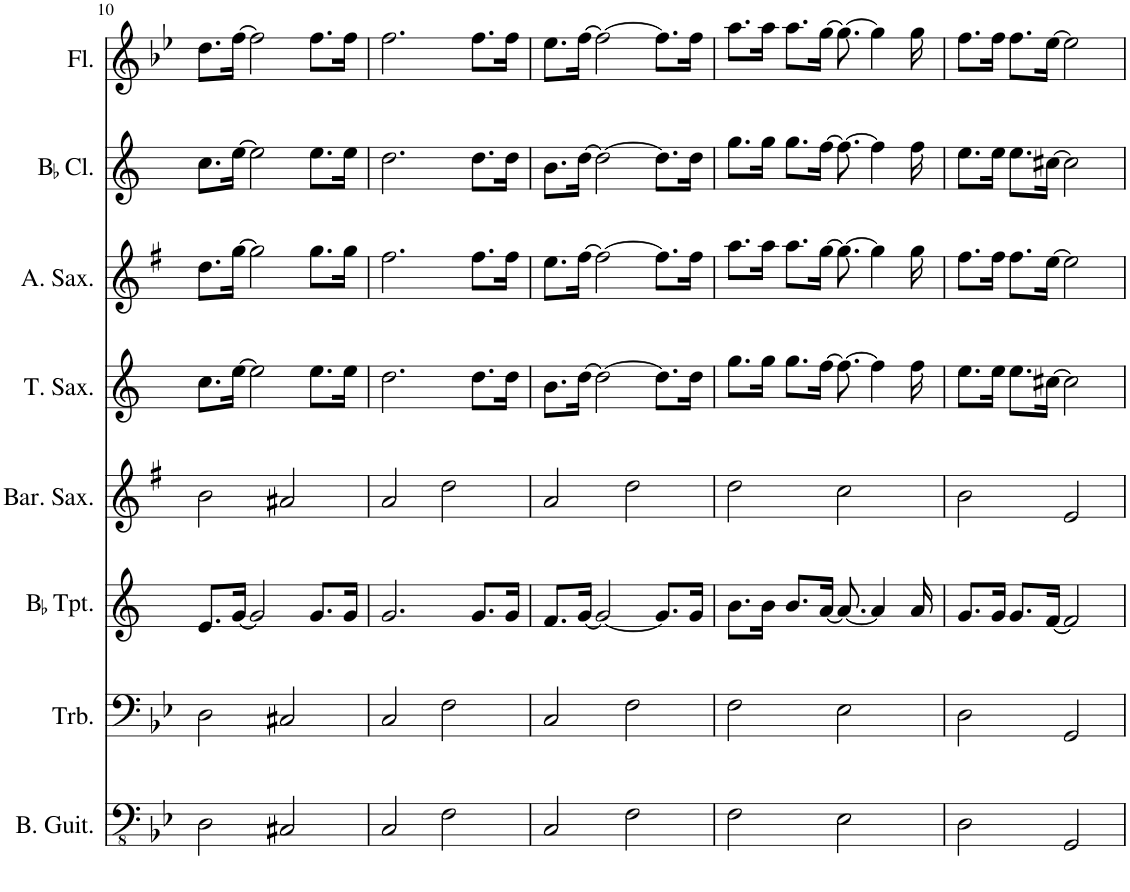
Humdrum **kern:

**kern	**kern	**kern	**kern	**kern	**kern	**kern	**kern
*part8	*part7	*part6	*part5	*part4	*part3	*part2	*part1
*staff8	*staff7	*staff6	*staff5	*staff4	*staff3	*staff2	*staff1
*I"Bass Guitar	*I"Trombone	*I"BaccidentalFlat Trumpet	*I"Baritone Saxophone	*I"Tenor Saxophone	*I"Alto Saxophone	*I"BaccidentalFlat Clarinet	*I"Flute
*I'B. Guit.	*I'Trb.	*I'BaccidentalFlat Tpt.	*I'Bar. Sax.	*I'T. Sax.	*I'A. Sax.	*I'BaccidentalFlat Cl.	*I'Fl.
!!LO:PB:g=z
*clefFv4	*clefF4	*clefG2	*clefG2	*clefG2	*clefG2	*clefG2	*clefG2
*	*	*Trd1c2	*Trd12c21	*Trd8c14	*Trd5c9	*Trd1c2	*
*k[b-e-]	*k[b-e-]	*k[]	*k[f#]	*k[]	*k[f#]	*k[]	*k[b-e-]
*M4/4	*M4/4	*M4/4	*M4/4	*M4/4	*M4/4	*M4/4	*M4/4
=10	=10	=10	=10	=10	=10	=10	=10
2DD\	2D\	8.e/L	2b\	8.cc\L	8.dd\L	8.cc\L	8.dd\L
.	.	[16g/Jk	.	[16ee\Jk	[16gg\Jk	[16ee\Jk	[16ff\Jk
.	.	2g/]	.	2ee\]	2gg\]	2ee\]	2ff\]
2CC#X/	2C#X/	.	2a#X/	.	.	.	.
.	.	8.g/L	.	8.ee\L	8.gg\L	8.ee\L	8.ff\L
.	.	16g/Jk	.	16ee\Jk	16gg\Jk	16ee\Jk	16ff\Jk
=11	=11	=11	=11	=11	=11	=11	=11
2CC/	2C/	2.g/	2a/	2.dd\	2.ff#\	2.dd\	2.ff\
2FF\	2F\	.	2dd\	.	.	.	.
.	.	8.g/L	.	8.dd\L	8.ff#\L	8.dd\L	8.ff\L
.	.	16g/Jk	.	16dd\Jk	16ff#\Jk	16dd\Jk	16ff\Jk
=12	=12	=12	=12	=12	=12	=12	=12
2CC/	2C/	8.f/L	2a/	8.b\L	8.ee\L	8.b\L	8.ee-\L
.	.	[16g/Jk	.	[16dd\Jk	[16ff#\Jk	[16dd\Jk	[16ff\Jk
.	.	2g/_	.	2dd\_	2ff#\_	2dd\_	2ff\_
2FF\	2F\	.	2dd\	.	.	.	.
.	.	8.g/L]	.	8.dd\L]	8.ff#\L]	8.dd\L]	8.ff\L]
.	.	16g/Jk	.	16dd\Jk	16ff#\Jk	16dd\Jk	16ff\Jk
=13	=13	=13	=13	=13	=13	=13	=13
2FF\	2F\	8.b\L	2dd\	8.gg\L	8.aa\L	8.gg\L	8.aa\L
.	.	16b\Jk	.	16gg\Jk	16aa\Jk	16gg\Jk	16aa\Jk
.	.	8.b/L	.	8.gg\L	8.aa\L	8.gg\L	8.aa\L
.	.	[16a/Jk	.	[16ff\Jk	[16gg\Jk	[16ff\Jk	[16gg\Jk
2EE-\	2E-\	8.a/_	2cc\	8.ff\_	8.gg\_	8.ff\_	8.gg\_
.	.	4a/]	.	4ff\]	4gg\]	4ff\]	4gg\]
.	.	16a/	.	16ff\	16gg\	16ff\	16gg\
=14	=14	=14	=14	=14	=14	=14	=14
2DD\	2D\	8.g/L	2b\	8.ee\L	8.ff#\L	8.ee\L	8.ff\L
.	.	16g/Jk	.	16ee\Jk	16ff#\Jk	16ee\Jk	16ff\Jk
.	.	8.g/L	.	8.ee\L	8.ff#\L	8.ee\L	8.ff\L
.	.	[16f/Jk	.	[16cc#X\Jk	[16ee\Jk	[16cc#X\Jk	[16ee-\Jk
2GGG/	2GG/	2f/]	2e/	2cc#\]	2ee\]	2cc#\]	2ee-\]
=	=	=	=	=	=	=	=
*-	*-	*-	*-	*-	*-	*-	*-
